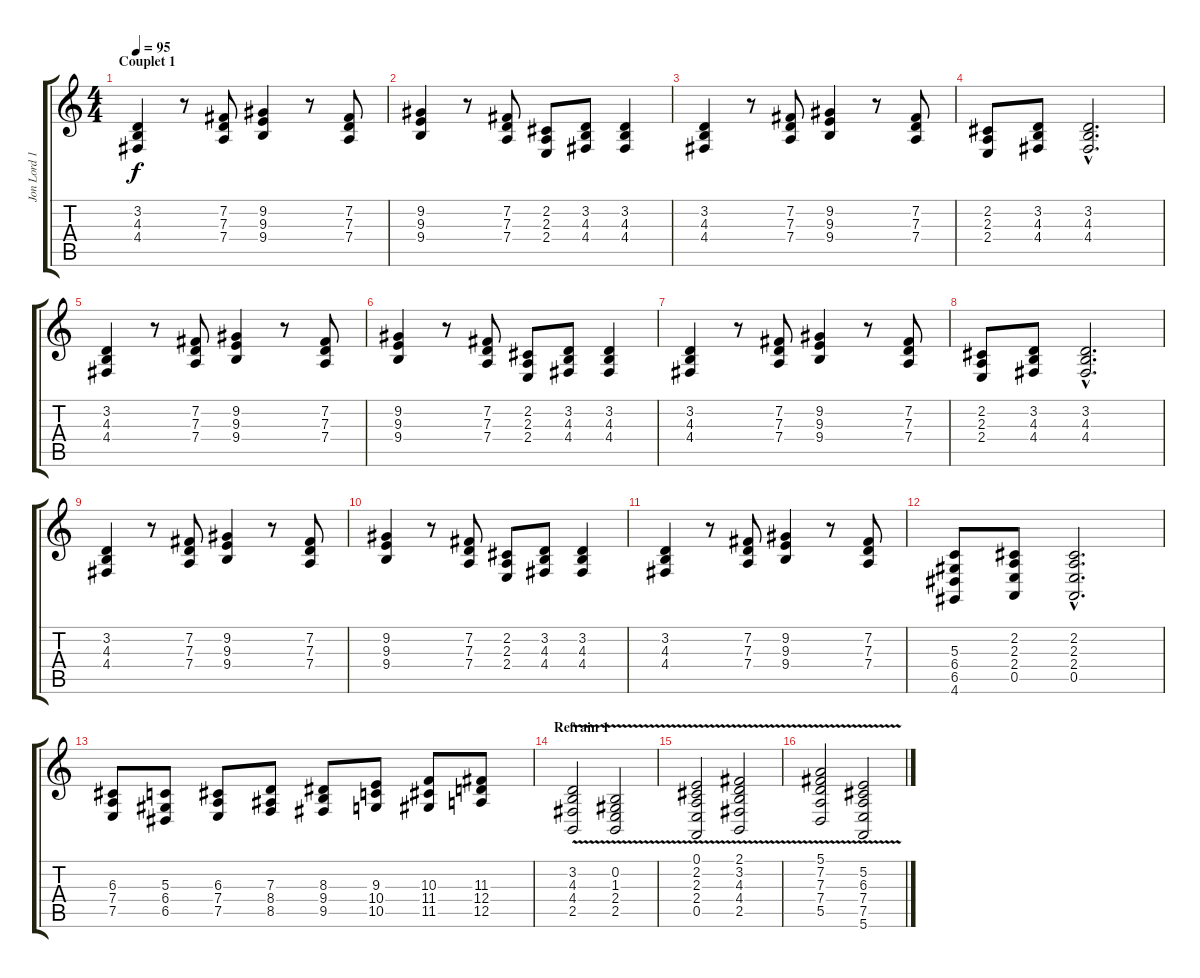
\track ("Jon Lord 1" "Jon Lord 1") {instrument drawbarorgan}
\staff {score tabs}
\tuning (E4 B3 G3 D3 A2 E2) {hide}
\ts (4 4)
\section ("" "Couplet 1")
\tempo 95
\clef g2
\ks c
(3.2 4.3 4.4).4{dy f volume 15} r.8 (7.2 7.3 7.4).8 (9.2 9.3 9.4).4 r.8 (7.2 7.3 7.4).8 |
(9.2 9.3 9.4).4 r.8 (7.2 7.3 7.4).8 (2.2 2.3 2.4).8 (3.2 4.3 4.4).8 (3.2 4.3 4.4).4 |
(3.2 4.3 4.4).4 r.8 (7.2 7.3 7.4).8 (9.2 9.3 9.4).4 r.8 (7.2 7.3 7.4).8 |
(2.2 2.3 2.4).8 (3.2 4.3 4.4).8 (3.2{hac} 4.3{hac} 4.4{hac}).2{d} |
(3.2 4.3 4.4).4 r.8 (7.2 7.3 7.4).8 (9.2 9.3 9.4).4 r.8 (7.2 7.3 7.4).8 |
(9.2 9.3 9.4).4 r.8 (7.2 7.3 7.4).8 (2.2 2.3 2.4).8 (3.2 4.3 4.4).8 (3.2 4.3 4.4).4 |
(3.2 4.3 4.4).4 r.8 (7.2 7.3 7.4).8 (9.2 9.3 9.4).4 r.8 (7.2 7.3 7.4).8 |
(2.2 2.3 2.4).8 (3.2 4.3 4.4).8 (3.2{hac} 4.3{hac} 4.4{hac}).2{d} |
(3.2 4.3 4.4).4 r.8 (7.2 7.3 7.4).8 (9.2 9.3 9.4).4 r.8 (7.2 7.3 7.4).8 |
(9.2 9.3 9.4).4 r.8 (7.2 7.3 7.4).8 (2.2 2.3 2.4).8 (3.2 4.3 4.4).8 (3.2 4.3 4.4).4 |
(3.2 4.3 4.4).4 r.8 (7.2 7.3 7.4).8 (9.2 9.3 9.4).4 r.8 (7.2 7.3 7.4).8 |
(5.3 6.4 6.5 4.6).8 (2.2 2.3 2.4 0.5).8 (2.2{hac} 2.3{hac} 2.4{hac} 0.5{hac}).2{d} |
(6.3 7.4 7.5).8 (5.3 6.4 6.5).8 (6.3 7.4 7.5).8 (7.3 8.4 8.5).8 (8.3 9.4 9.5).8 (9.3 10.4 10.5).8 (10.3 11.4 11.5).8 (11.3 12.4 12.5).8 |
\section ("" "Refrain 1")
(3.2{v} 4.3{v} 4.4{v} 2.5{v}).2 (0.2{v} 1.3{v} 2.4{v} 2.5{v}).2 |
(0.1{v} 2.2{v} 2.3{v} 2.4{v} 0.5{v}).2 (2.1{v} 3.2{v} 4.3{v} 4.4{v} 2.5{v}).2 |
(5.1{v} 7.2{v} 7.3{v} 7.4{v} 5.5{v}).2 (5.2{v} 6.3{v} 7.4{v} 7.5{v} 5.6{v}).2
